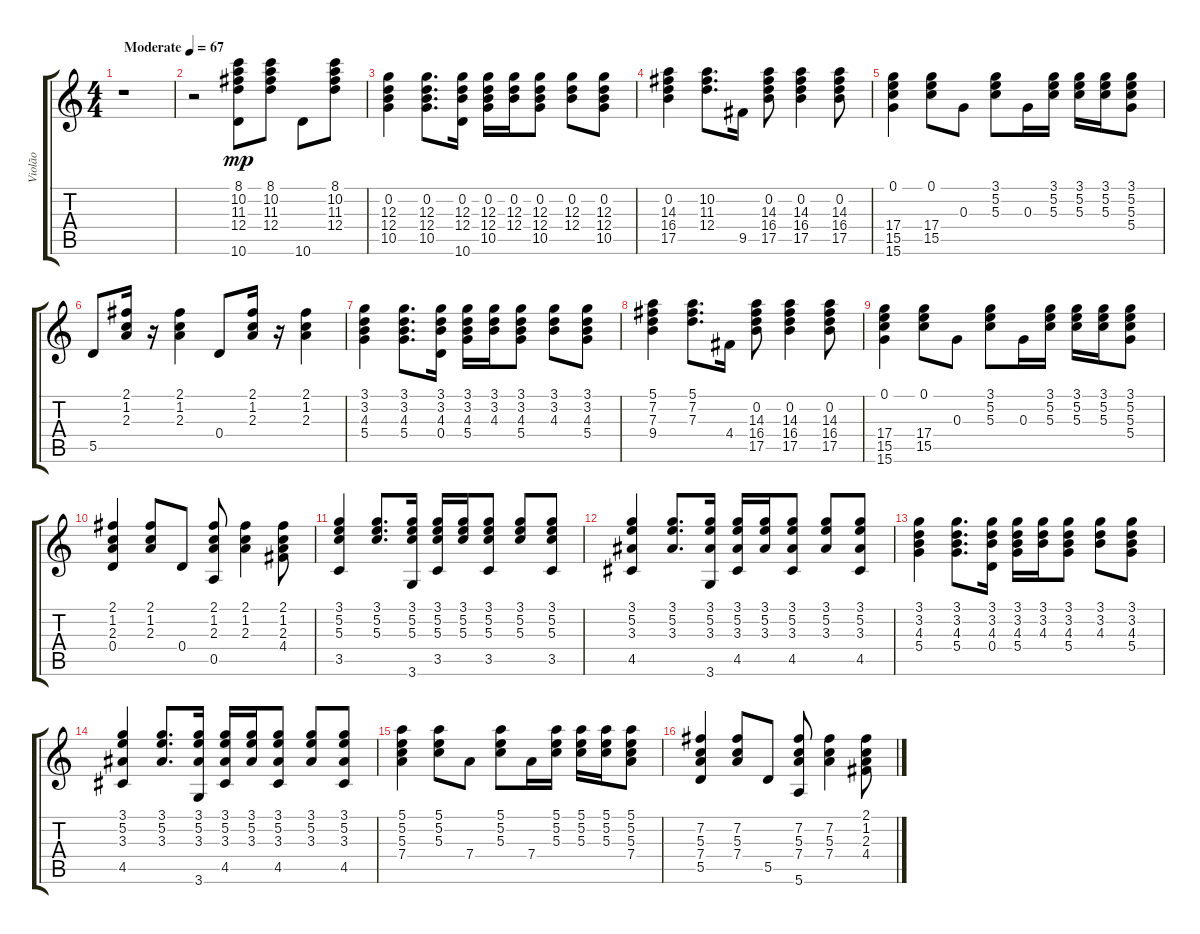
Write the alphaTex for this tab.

\track ("Violão" "Violão") {instrument acousticguitarnylon}
\staff {score tabs}
\tuning (E4 B3 G3 D3 A2 E2) {hide}
\ts (4 4)
\tempo (67 "Moderate")
\clef g2
\ks c
r.1{dy mp instrument acousticguitarnylon} |
r.2 (8.1 10.2 11.3 12.4 10.6).8 (8.1 10.2 11.3 12.4).8 10.6.8 (8.1 10.2 11.3 12.4).8 |
(0.2 12.3 12.4 10.5).4 (0.2 12.3 12.4 10.5).8{d} (0.2 12.3 12.4 10.6).16 (0.2 12.3 12.4 10.5).16 (0.2 12.3 12.4).16 (0.2 12.3 12.4 10.5).8 (0.2 12.3 12.4).8 (0.2 12.3 12.4 10.5).8 |
(0.2 14.3 16.4 17.5).4 (10.2 11.3 12.4).8{d} 9.5.16 (0.2 14.3 16.4 17.5).8 (0.2 14.3 16.4 17.5).4 (0.2 14.3 16.4 17.5).8 |
(0.1 17.4 15.5 15.6).4 (0.1 17.4 15.5).8 0.3.8 (3.1 5.2 5.3).8 0.3.16 (3.1 5.2 5.3).16 (3.1 5.2 5.3).16 (3.1 5.2 5.3).16 (3.1 5.2 5.3 5.4).8 |
5.5.8 (2.1 1.2 2.3).16 r.16 (2.1 1.2 2.3).4 0.4.8 (2.1 1.2 2.3).16 r.16 (2.1 1.2 2.3).4 |
(3.1 3.2 4.3 5.4).4 (3.1 3.2 4.3 5.4).8{d} (3.1 3.2 4.3 0.4).16 (3.1 3.2 4.3 5.4).16 (3.1 3.2 4.3).16 (3.1 3.2 4.3 5.4).8 (3.1 3.2 4.3).8 (3.1 3.2 4.3 5.4).8 |
(5.1 7.2 7.3 9.4).4 (5.1 7.2 7.3).8{d} 4.4.16 (0.2 14.3 16.4 17.5).8 (0.2 14.3 16.4 17.5).4 (0.2 14.3 16.4 17.5).8 |
(0.1 17.4 15.5 15.6).4 (0.1 17.4 15.5).8 0.3.8 (3.1 5.2 5.3).8 0.3.16 (3.1 5.2 5.3).16 (3.1 5.2 5.3).16 (3.1 5.2 5.3).16 (3.1 5.2 5.3 5.4).8 |
(2.1 1.2 2.3 0.4).4 (2.1 1.2 2.3).8 0.4.8 (2.1 1.2 2.3 0.5).8 (2.1 1.2 2.3).4 (2.1 1.2 2.3 4.4).8 |
(3.1 5.2 5.3 3.5).4 (3.1 5.2 5.3).8{d} (3.1 5.2 5.3 3.6).16 (3.1 5.2 5.3 3.5).16 (3.1 5.2 5.3).16 (3.1 5.2 5.3 3.5).8 (3.1 5.2 5.3).8 (3.1 5.2 5.3 3.5).8 |
(3.1 5.2 3.3 4.5).4 (3.1 5.2 3.3).8{d} (3.1 5.2 3.3 3.6).16 (3.1 5.2 3.3 4.5).16 (3.1 5.2 3.3).16 (3.1 5.2 3.3 4.5).8 (3.1 5.2 3.3).8 (3.1 5.2 3.3 4.5).8 |
(3.1 3.2 4.3 5.4).4 (3.1 3.2 4.3 5.4).8{d} (3.1 3.2 4.3 0.4).16 (3.1 3.2 4.3 5.4).16 (3.1 3.2 4.3).16 (3.1 3.2 4.3 5.4).8 (3.1 3.2 4.3).8 (3.1 3.2 4.3 5.4).8 |
(3.1 5.2 3.3 4.5).4 (3.1 5.2 3.3).8{d} (3.1 5.2 3.3 3.6).16 (3.1 5.2 3.3 4.5).16 (3.1 5.2 3.3).16 (3.1 5.2 3.3 4.5).8 (3.1 5.2 3.3).8 (3.1 5.2 3.3 4.5).8 |
(5.1 5.2 5.3 7.4).4 (5.1 5.2 5.3).8 7.4.8 (5.1 5.2 5.3).8 7.4.16 (5.1 5.2 5.3).16 (5.1 5.2 5.3).16 (5.1 5.2 5.3).16 (5.1 5.2 5.3 7.4).8 |
(7.2 5.3 7.4 5.5).4 (7.2 5.3 7.4).8 5.5.8 (7.2 5.3 7.4 5.6).8 (7.2 5.3 7.4).4 (2.1 1.2 2.3 4.4).8
